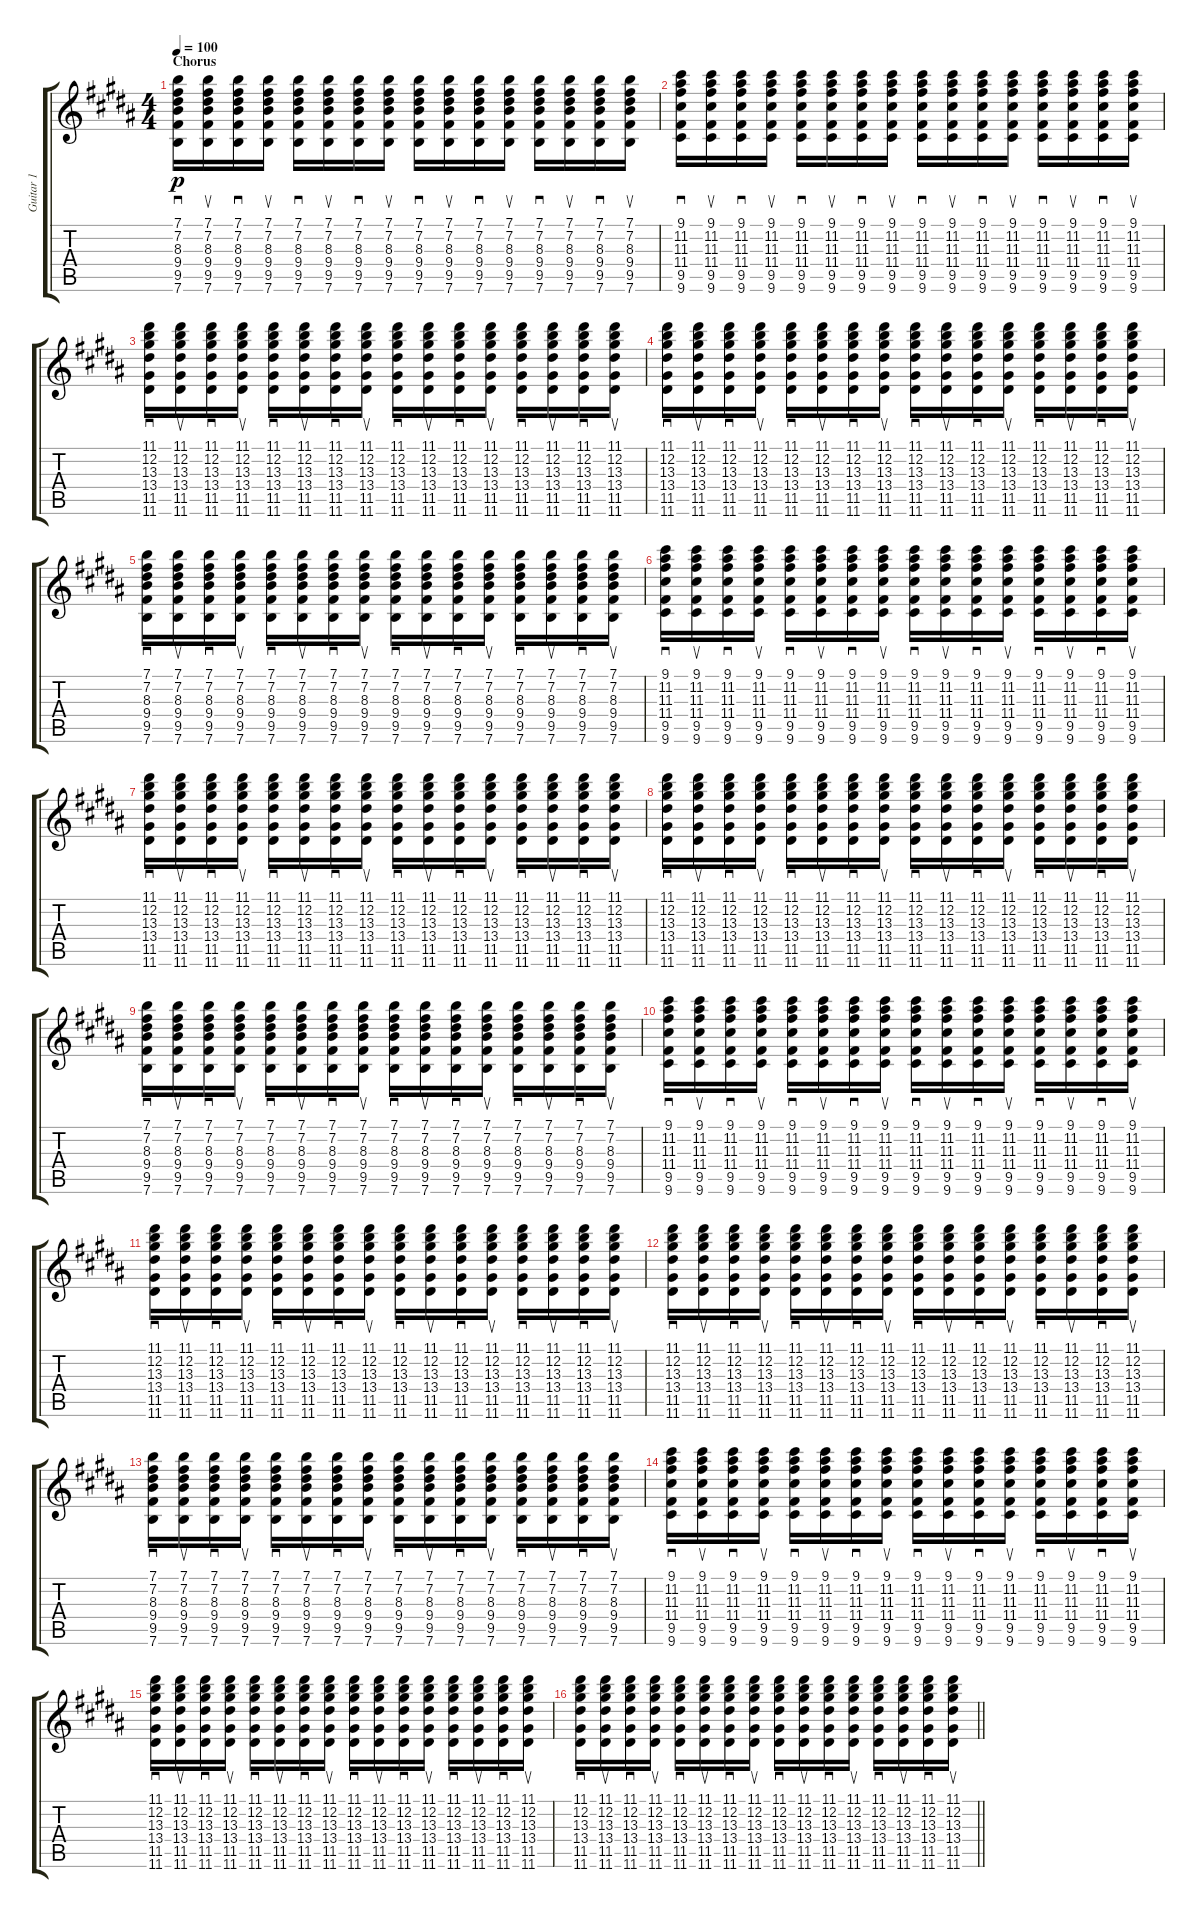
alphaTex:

\track ("Guitar 1" "Guitar 1") {instrument acousticguitarsteel}
\staff {score tabs}
\tuning (E4 B3 G3 D3 A2 E2) {hide}
\ts (4 4)
\section ("" "Chorus")
\tempo 100
\clef g2
\ks b
(7.1 7.2 8.3 9.4 9.5 7.6).16{sd dy p} (7.1 7.2 8.3 9.4 9.5 7.6).16{su} (7.1 7.2 8.3 9.4 9.5 7.6).16{sd} (7.1 7.2 8.3 9.4 9.5 7.6).16{su} (7.1 7.2 8.3 9.4 9.5 7.6).16{sd} (7.1 7.2 8.3 9.4 9.5 7.6).16{su} (7.1 7.2 8.3 9.4 9.5 7.6).16{sd} (7.1 7.2 8.3 9.4 9.5 7.6).16{su} (7.1 7.2 8.3 9.4 9.5 7.6).16{sd} (7.1 7.2 8.3 9.4 9.5 7.6).16{su} (7.1 7.2 8.3 9.4 9.5 7.6).16{sd} (7.1 7.2 8.3 9.4 9.5 7.6).16{su} (7.1 7.2 8.3 9.4 9.5 7.6).16{sd} (7.1 7.2 8.3 9.4 9.5 7.6).16{su} (7.1 7.2 8.3 9.4 9.5 7.6).16{sd} (7.1 7.2 8.3 9.4 9.5 7.6).16{su} |
(9.1 11.2 11.3 11.4 9.5 9.6).16{sd} (9.1 11.2 11.3 11.4 9.5 9.6).16{su} (9.1 11.2 11.3 11.4 9.5 9.6).16{sd} (9.1 11.2 11.3 11.4 9.5 9.6).16{su} (9.1 11.2 11.3 11.4 9.5 9.6).16{sd} (9.1 11.2 11.3 11.4 9.5 9.6).16{su} (9.1 11.2 11.3 11.4 9.5 9.6).16{sd} (9.1 11.2 11.3 11.4 9.5 9.6).16{su} (9.1 11.2 11.3 11.4 9.5 9.6).16{sd} (9.1 11.2 11.3 11.4 9.5 9.6).16{su} (9.1 11.2 11.3 11.4 9.5 9.6).16{sd} (9.1 11.2 11.3 11.4 9.5 9.6).16{su} (9.1 11.2 11.3 11.4 9.5 9.6).16{sd} (9.1 11.2 11.3 11.4 9.5 9.6).16{su} (9.1 11.2 11.3 11.4 9.5 9.6).16{sd} (9.1 11.2 11.3 11.4 9.5 9.6).16{su} |
(11.1 12.2 13.3 13.4 11.5 11.6).16{sd} (11.1 12.2 13.3 13.4 11.5 11.6).16{su} (11.1 12.2 13.3 13.4 11.5 11.6).16{sd} (11.1 12.2 13.3 13.4 11.5 11.6).16{su} (11.1 12.2 13.3 13.4 11.5 11.6).16{sd} (11.1 12.2 13.3 13.4 11.5 11.6).16{su} (11.1 12.2 13.3 13.4 11.5 11.6).16{sd} (11.1 12.2 13.3 13.4 11.5 11.6).16{su} (11.1 12.2 13.3 13.4 11.5 11.6).16{sd} (11.1 12.2 13.3 13.4 11.5 11.6).16{su} (11.1 12.2 13.3 13.4 11.5 11.6).16{sd} (11.1 12.2 13.3 13.4 11.5 11.6).16{su} (11.1 12.2 13.3 13.4 11.5 11.6).16{sd} (11.1 12.2 13.3 13.4 11.5 11.6).16{su} (11.1 12.2 13.3 13.4 11.5 11.6).16{sd} (11.1 12.2 13.3 13.4 11.5 11.6).16{su} |
(11.1 12.2 13.3 13.4 11.5 11.6).16{sd} (11.1 12.2 13.3 13.4 11.5 11.6).16{su} (11.1 12.2 13.3 13.4 11.5 11.6).16{sd} (11.1 12.2 13.3 13.4 11.5 11.6).16{su} (11.1 12.2 13.3 13.4 11.5 11.6).16{sd} (11.1 12.2 13.3 13.4 11.5 11.6).16{su} (11.1 12.2 13.3 13.4 11.5 11.6).16{sd} (11.1 12.2 13.3 13.4 11.5 11.6).16{su} (11.1 12.2 13.3 13.4 11.5 11.6).16{sd} (11.1 12.2 13.3 13.4 11.5 11.6).16{su} (11.1 12.2 13.3 13.4 11.5 11.6).16{sd} (11.1 12.2 13.3 13.4 11.5 11.6).16{su} (11.1 12.2 13.3 13.4 11.5 11.6).16{sd} (11.1 12.2 13.3 13.4 11.5 11.6).16{su} (11.1 12.2 13.3 13.4 11.5 11.6).16{sd} (11.1 12.2 13.3 13.4 11.5 11.6).16{su} |
(7.1 7.2 8.3 9.4 9.5 7.6).16{sd} (7.1 7.2 8.3 9.4 9.5 7.6).16{su} (7.1 7.2 8.3 9.4 9.5 7.6).16{sd} (7.1 7.2 8.3 9.4 9.5 7.6).16{su} (7.1 7.2 8.3 9.4 9.5 7.6).16{sd} (7.1 7.2 8.3 9.4 9.5 7.6).16{su} (7.1 7.2 8.3 9.4 9.5 7.6).16{sd} (7.1 7.2 8.3 9.4 9.5 7.6).16{su} (7.1 7.2 8.3 9.4 9.5 7.6).16{sd} (7.1 7.2 8.3 9.4 9.5 7.6).16{su} (7.1 7.2 8.3 9.4 9.5 7.6).16{sd} (7.1 7.2 8.3 9.4 9.5 7.6).16{su} (7.1 7.2 8.3 9.4 9.5 7.6).16{sd} (7.1 7.2 8.3 9.4 9.5 7.6).16{su} (7.1 7.2 8.3 9.4 9.5 7.6).16{sd} (7.1 7.2 8.3 9.4 9.5 7.6).16{su} |
(9.1 11.2 11.3 11.4 9.5 9.6).16{sd} (9.1 11.2 11.3 11.4 9.5 9.6).16{su} (9.1 11.2 11.3 11.4 9.5 9.6).16{sd} (9.1 11.2 11.3 11.4 9.5 9.6).16{su} (9.1 11.2 11.3 11.4 9.5 9.6).16{sd} (9.1 11.2 11.3 11.4 9.5 9.6).16{su} (9.1 11.2 11.3 11.4 9.5 9.6).16{sd} (9.1 11.2 11.3 11.4 9.5 9.6).16{su} (9.1 11.2 11.3 11.4 9.5 9.6).16{sd} (9.1 11.2 11.3 11.4 9.5 9.6).16{su} (9.1 11.2 11.3 11.4 9.5 9.6).16{sd} (9.1 11.2 11.3 11.4 9.5 9.6).16{su} (9.1 11.2 11.3 11.4 9.5 9.6).16{sd} (9.1 11.2 11.3 11.4 9.5 9.6).16{su} (9.1 11.2 11.3 11.4 9.5 9.6).16{sd} (9.1 11.2 11.3 11.4 9.5 9.6).16{su} |
(11.1 12.2 13.3 13.4 11.5 11.6).16{sd} (11.1 12.2 13.3 13.4 11.5 11.6).16{su} (11.1 12.2 13.3 13.4 11.5 11.6).16{sd} (11.1 12.2 13.3 13.4 11.5 11.6).16{su} (11.1 12.2 13.3 13.4 11.5 11.6).16{sd} (11.1 12.2 13.3 13.4 11.5 11.6).16{su} (11.1 12.2 13.3 13.4 11.5 11.6).16{sd} (11.1 12.2 13.3 13.4 11.5 11.6).16{su} (11.1 12.2 13.3 13.4 11.5 11.6).16{sd} (11.1 12.2 13.3 13.4 11.5 11.6).16{su} (11.1 12.2 13.3 13.4 11.5 11.6).16{sd} (11.1 12.2 13.3 13.4 11.5 11.6).16{su} (11.1 12.2 13.3 13.4 11.5 11.6).16{sd} (11.1 12.2 13.3 13.4 11.5 11.6).16{su} (11.1 12.2 13.3 13.4 11.5 11.6).16{sd} (11.1 12.2 13.3 13.4 11.5 11.6).16{su} |
(11.1 12.2 13.3 13.4 11.5 11.6).16{sd} (11.1 12.2 13.3 13.4 11.5 11.6).16{su} (11.1 12.2 13.3 13.4 11.5 11.6).16{sd} (11.1 12.2 13.3 13.4 11.5 11.6).16{su} (11.1 12.2 13.3 13.4 11.5 11.6).16{sd} (11.1 12.2 13.3 13.4 11.5 11.6).16{su} (11.1 12.2 13.3 13.4 11.5 11.6).16{sd} (11.1 12.2 13.3 13.4 11.5 11.6).16{su} (11.1 12.2 13.3 13.4 11.5 11.6).16{sd} (11.1 12.2 13.3 13.4 11.5 11.6).16{su} (11.1 12.2 13.3 13.4 11.5 11.6).16{sd} (11.1 12.2 13.3 13.4 11.5 11.6).16{su} (11.1 12.2 13.3 13.4 11.5 11.6).16{sd} (11.1 12.2 13.3 13.4 11.5 11.6).16{su} (11.1 12.2 13.3 13.4 11.5 11.6).16{sd} (11.1 12.2 13.3 13.4 11.5 11.6).16{su} |
(7.1 7.2 8.3 9.4 9.5 7.6).16{sd} (7.1 7.2 8.3 9.4 9.5 7.6).16{su} (7.1 7.2 8.3 9.4 9.5 7.6).16{sd} (7.1 7.2 8.3 9.4 9.5 7.6).16{su} (7.1 7.2 8.3 9.4 9.5 7.6).16{sd} (7.1 7.2 8.3 9.4 9.5 7.6).16{su} (7.1 7.2 8.3 9.4 9.5 7.6).16{sd} (7.1 7.2 8.3 9.4 9.5 7.6).16{su} (7.1 7.2 8.3 9.4 9.5 7.6).16{sd} (7.1 7.2 8.3 9.4 9.5 7.6).16{su} (7.1 7.2 8.3 9.4 9.5 7.6).16{sd} (7.1 7.2 8.3 9.4 9.5 7.6).16{su} (7.1 7.2 8.3 9.4 9.5 7.6).16{sd} (7.1 7.2 8.3 9.4 9.5 7.6).16{su} (7.1 7.2 8.3 9.4 9.5 7.6).16{sd} (7.1 7.2 8.3 9.4 9.5 7.6).16{su} |
(9.1 11.2 11.3 11.4 9.5 9.6).16{sd} (9.1 11.2 11.3 11.4 9.5 9.6).16{su} (9.1 11.2 11.3 11.4 9.5 9.6).16{sd} (9.1 11.2 11.3 11.4 9.5 9.6).16{su} (9.1 11.2 11.3 11.4 9.5 9.6).16{sd} (9.1 11.2 11.3 11.4 9.5 9.6).16{su} (9.1 11.2 11.3 11.4 9.5 9.6).16{sd} (9.1 11.2 11.3 11.4 9.5 9.6).16{su} (9.1 11.2 11.3 11.4 9.5 9.6).16{sd} (9.1 11.2 11.3 11.4 9.5 9.6).16{su} (9.1 11.2 11.3 11.4 9.5 9.6).16{sd} (9.1 11.2 11.3 11.4 9.5 9.6).16{su} (9.1 11.2 11.3 11.4 9.5 9.6).16{sd} (9.1 11.2 11.3 11.4 9.5 9.6).16{su} (9.1 11.2 11.3 11.4 9.5 9.6).16{sd} (9.1 11.2 11.3 11.4 9.5 9.6).16{su} |
(11.1 12.2 13.3 13.4 11.5 11.6).16{sd} (11.1 12.2 13.3 13.4 11.5 11.6).16{su} (11.1 12.2 13.3 13.4 11.5 11.6).16{sd} (11.1 12.2 13.3 13.4 11.5 11.6).16{su} (11.1 12.2 13.3 13.4 11.5 11.6).16{sd} (11.1 12.2 13.3 13.4 11.5 11.6).16{su} (11.1 12.2 13.3 13.4 11.5 11.6).16{sd} (11.1 12.2 13.3 13.4 11.5 11.6).16{su} (11.1 12.2 13.3 13.4 11.5 11.6).16{sd} (11.1 12.2 13.3 13.4 11.5 11.6).16{su} (11.1 12.2 13.3 13.4 11.5 11.6).16{sd} (11.1 12.2 13.3 13.4 11.5 11.6).16{su} (11.1 12.2 13.3 13.4 11.5 11.6).16{sd} (11.1 12.2 13.3 13.4 11.5 11.6).16{su} (11.1 12.2 13.3 13.4 11.5 11.6).16{sd} (11.1 12.2 13.3 13.4 11.5 11.6).16{su} |
(11.1 12.2 13.3 13.4 11.5 11.6).16{sd} (11.1 12.2 13.3 13.4 11.5 11.6).16{su} (11.1 12.2 13.3 13.4 11.5 11.6).16{sd} (11.1 12.2 13.3 13.4 11.5 11.6).16{su} (11.1 12.2 13.3 13.4 11.5 11.6).16{sd} (11.1 12.2 13.3 13.4 11.5 11.6).16{su} (11.1 12.2 13.3 13.4 11.5 11.6).16{sd} (11.1 12.2 13.3 13.4 11.5 11.6).16{su} (11.1 12.2 13.3 13.4 11.5 11.6).16{sd} (11.1 12.2 13.3 13.4 11.5 11.6).16{su} (11.1 12.2 13.3 13.4 11.5 11.6).16{sd} (11.1 12.2 13.3 13.4 11.5 11.6).16{su} (11.1 12.2 13.3 13.4 11.5 11.6).16{sd} (11.1 12.2 13.3 13.4 11.5 11.6).16{su} (11.1 12.2 13.3 13.4 11.5 11.6).16{sd} (11.1 12.2 13.3 13.4 11.5 11.6).16{su} |
(7.1 7.2 8.3 9.4 9.5 7.6).16{sd} (7.1 7.2 8.3 9.4 9.5 7.6).16{su} (7.1 7.2 8.3 9.4 9.5 7.6).16{sd} (7.1 7.2 8.3 9.4 9.5 7.6).16{su} (7.1 7.2 8.3 9.4 9.5 7.6).16{sd} (7.1 7.2 8.3 9.4 9.5 7.6).16{su} (7.1 7.2 8.3 9.4 9.5 7.6).16{sd} (7.1 7.2 8.3 9.4 9.5 7.6).16{su} (7.1 7.2 8.3 9.4 9.5 7.6).16{sd} (7.1 7.2 8.3 9.4 9.5 7.6).16{su} (7.1 7.2 8.3 9.4 9.5 7.6).16{sd} (7.1 7.2 8.3 9.4 9.5 7.6).16{su} (7.1 7.2 8.3 9.4 9.5 7.6).16{sd} (7.1 7.2 8.3 9.4 9.5 7.6).16{su} (7.1 7.2 8.3 9.4 9.5 7.6).16{sd} (7.1 7.2 8.3 9.4 9.5 7.6).16{su} |
(9.1 11.2 11.3 11.4 9.5 9.6).16{sd} (9.1 11.2 11.3 11.4 9.5 9.6).16{su} (9.1 11.2 11.3 11.4 9.5 9.6).16{sd} (9.1 11.2 11.3 11.4 9.5 9.6).16{su} (9.1 11.2 11.3 11.4 9.5 9.6).16{sd} (9.1 11.2 11.3 11.4 9.5 9.6).16{su} (9.1 11.2 11.3 11.4 9.5 9.6).16{sd} (9.1 11.2 11.3 11.4 9.5 9.6).16{su} (9.1 11.2 11.3 11.4 9.5 9.6).16{sd} (9.1 11.2 11.3 11.4 9.5 9.6).16{su} (9.1 11.2 11.3 11.4 9.5 9.6).16{sd} (9.1 11.2 11.3 11.4 9.5 9.6).16{su} (9.1 11.2 11.3 11.4 9.5 9.6).16{sd} (9.1 11.2 11.3 11.4 9.5 9.6).16{su} (9.1 11.2 11.3 11.4 9.5 9.6).16{sd} (9.1 11.2 11.3 11.4 9.5 9.6).16{su} |
(11.1 12.2 13.3 13.4 11.5 11.6).16{sd} (11.1 12.2 13.3 13.4 11.5 11.6).16{su} (11.1 12.2 13.3 13.4 11.5 11.6).16{sd} (11.1 12.2 13.3 13.4 11.5 11.6).16{su} (11.1 12.2 13.3 13.4 11.5 11.6).16{sd} (11.1 12.2 13.3 13.4 11.5 11.6).16{su} (11.1 12.2 13.3 13.4 11.5 11.6).16{sd} (11.1 12.2 13.3 13.4 11.5 11.6).16{su} (11.1 12.2 13.3 13.4 11.5 11.6).16{sd} (11.1 12.2 13.3 13.4 11.5 11.6).16{su} (11.1 12.2 13.3 13.4 11.5 11.6).16{sd} (11.1 12.2 13.3 13.4 11.5 11.6).16{su} (11.1 12.2 13.3 13.4 11.5 11.6).16{sd} (11.1 12.2 13.3 13.4 11.5 11.6).16{su} (11.1 12.2 13.3 13.4 11.5 11.6).16{sd} (11.1 12.2 13.3 13.4 11.5 11.6).16{su} |
\barLineRight lightlight
(11.1 12.2 13.3 13.4 11.5 11.6).16{sd} (11.1 12.2 13.3 13.4 11.5 11.6).16{su} (11.1 12.2 13.3 13.4 11.5 11.6).16{sd} (11.1 12.2 13.3 13.4 11.5 11.6).16{su} (11.1 12.2 13.3 13.4 11.5 11.6).16{sd} (11.1 12.2 13.3 13.4 11.5 11.6).16{su} (11.1 12.2 13.3 13.4 11.5 11.6).16{sd} (11.1 12.2 13.3 13.4 11.5 11.6).16{su} (11.1 12.2 13.3 13.4 11.5 11.6).16{sd} (11.1 12.2 13.3 13.4 11.5 11.6).16{su} (11.1 12.2 13.3 13.4 11.5 11.6).16{sd} (11.1 12.2 13.3 13.4 11.5 11.6).16{su} (11.1 12.2 13.3 13.4 11.5 11.6).16{sd} (11.1 12.2 13.3 13.4 11.5 11.6).16{su} (11.1 12.2 13.3 13.4 11.5 11.6).16{sd} (11.1 12.2 13.3 13.4 11.5 11.6).16{su}
